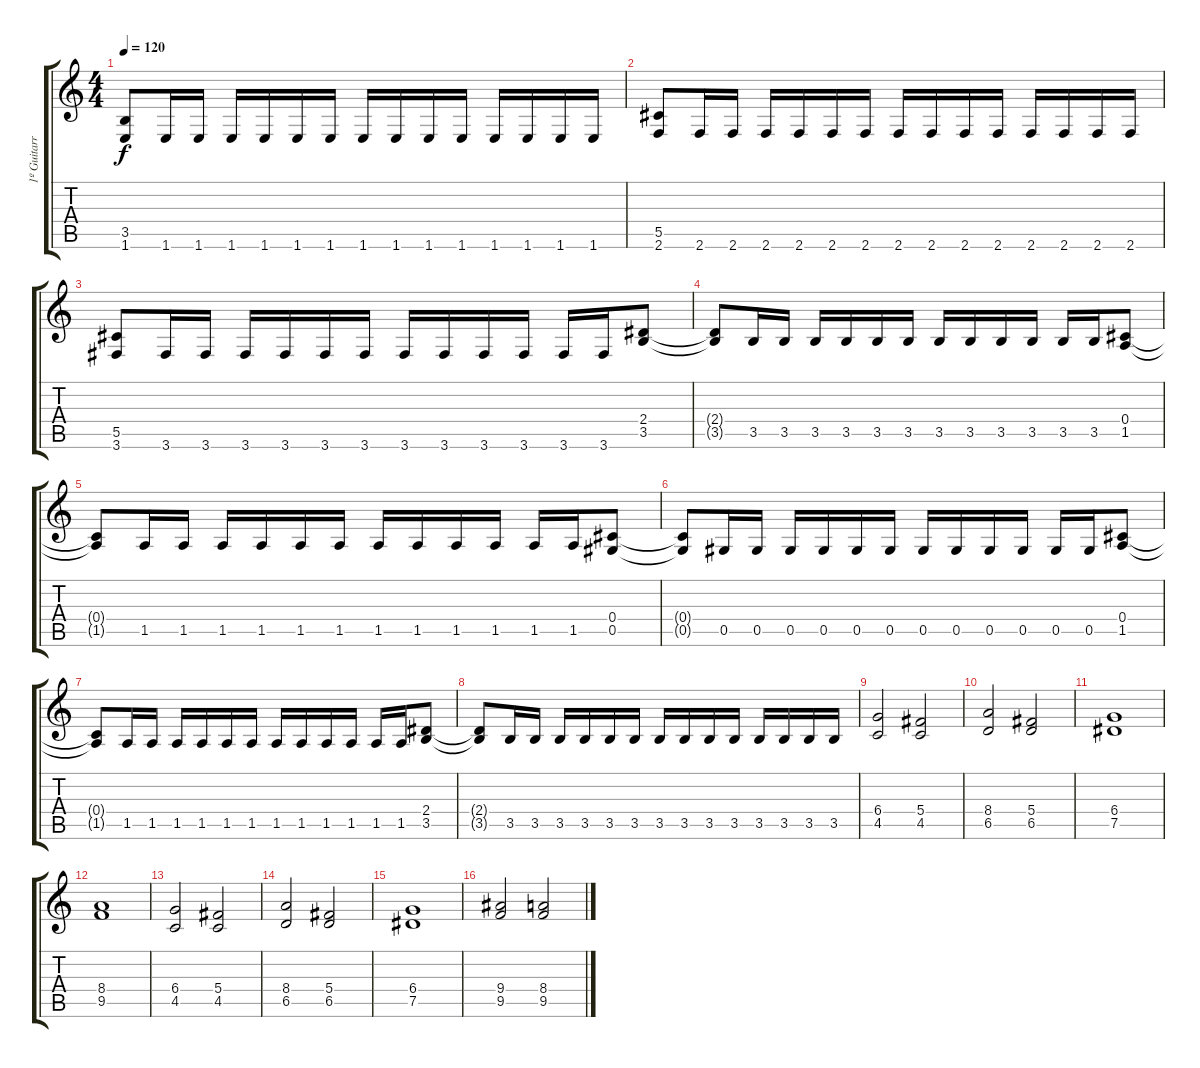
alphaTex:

\track ("1º Guitarra" "1º Guitarr") {instrument overdrivenguitar}
\staff {score tabs}
\tuning (Eb4 Bb3 Gb3 Db3 Ab2 Eb2) {hide}
\ts (4 4)
\tempo 120
\clef g2
\ks c
(3.5 1.6).8{dy f} 1.6.16 1.6.16 1.6.16 1.6.16 1.6.16 1.6.16 1.6.16 1.6.16 1.6.16 1.6.16 1.6.16 1.6.16 1.6.16 1.6.16 |
(5.5 2.6).8 2.6.16 2.6.16 2.6.16 2.6.16 2.6.16 2.6.16 2.6.16 2.6.16 2.6.16 2.6.16 2.6.16 2.6.16 2.6.16 2.6.16 |
(5.5 3.6).8 3.6.16 3.6.16 3.6.16 3.6.16 3.6.16 3.6.16 3.6.16 3.6.16 3.6.16 3.6.16 3.6.16 3.6.16 (2.4 3.5).8 |
(2.4{t} 3.5{t}).8 3.5.16 3.5.16 3.5.16 3.5.16 3.5.16 3.5.16 3.5.16 3.5.16 3.5.16 3.5.16 3.5.16 3.5.16 (0.4 1.5).8 |
(0.4{t} 1.5{t}).8 1.5.16 1.5.16 1.5.16 1.5.16 1.5.16 1.5.16 1.5.16 1.5.16 1.5.16 1.5.16 1.5.16 1.5.16 (0.4 0.5).8 |
(0.4{t} 0.5{t}).8 0.5.16 0.5.16 0.5.16 0.5.16 0.5.16 0.5.16 0.5.16 0.5.16 0.5.16 0.5.16 0.5.16 0.5.16 (0.4 1.5).8 |
(0.4{t} 1.5{t}).8 1.5.16 1.5.16 1.5.16 1.5.16 1.5.16 1.5.16 1.5.16 1.5.16 1.5.16 1.5.16 1.5.16 1.5.16 (2.4 3.5).8 |
(2.4{t} 3.5{t}).8 3.5.16 3.5.16 3.5.16 3.5.16 3.5.16 3.5.16 3.5.16 3.5.16 3.5.16 3.5.16 3.5.16 3.5.16 3.5.16 3.5.16 |
(6.4 4.5).2 (5.4 4.5).2 |
(8.4 6.5).2 (5.4 6.5).2 |
(6.4 7.5).1 |
(8.4 9.5).1 |
(6.4 4.5).2 (5.4 4.5).2 |
(8.4 6.5).2 (5.4 6.5).2 |
(6.4 7.5).1 |
(9.4 9.5).2 (8.4 9.5).2
